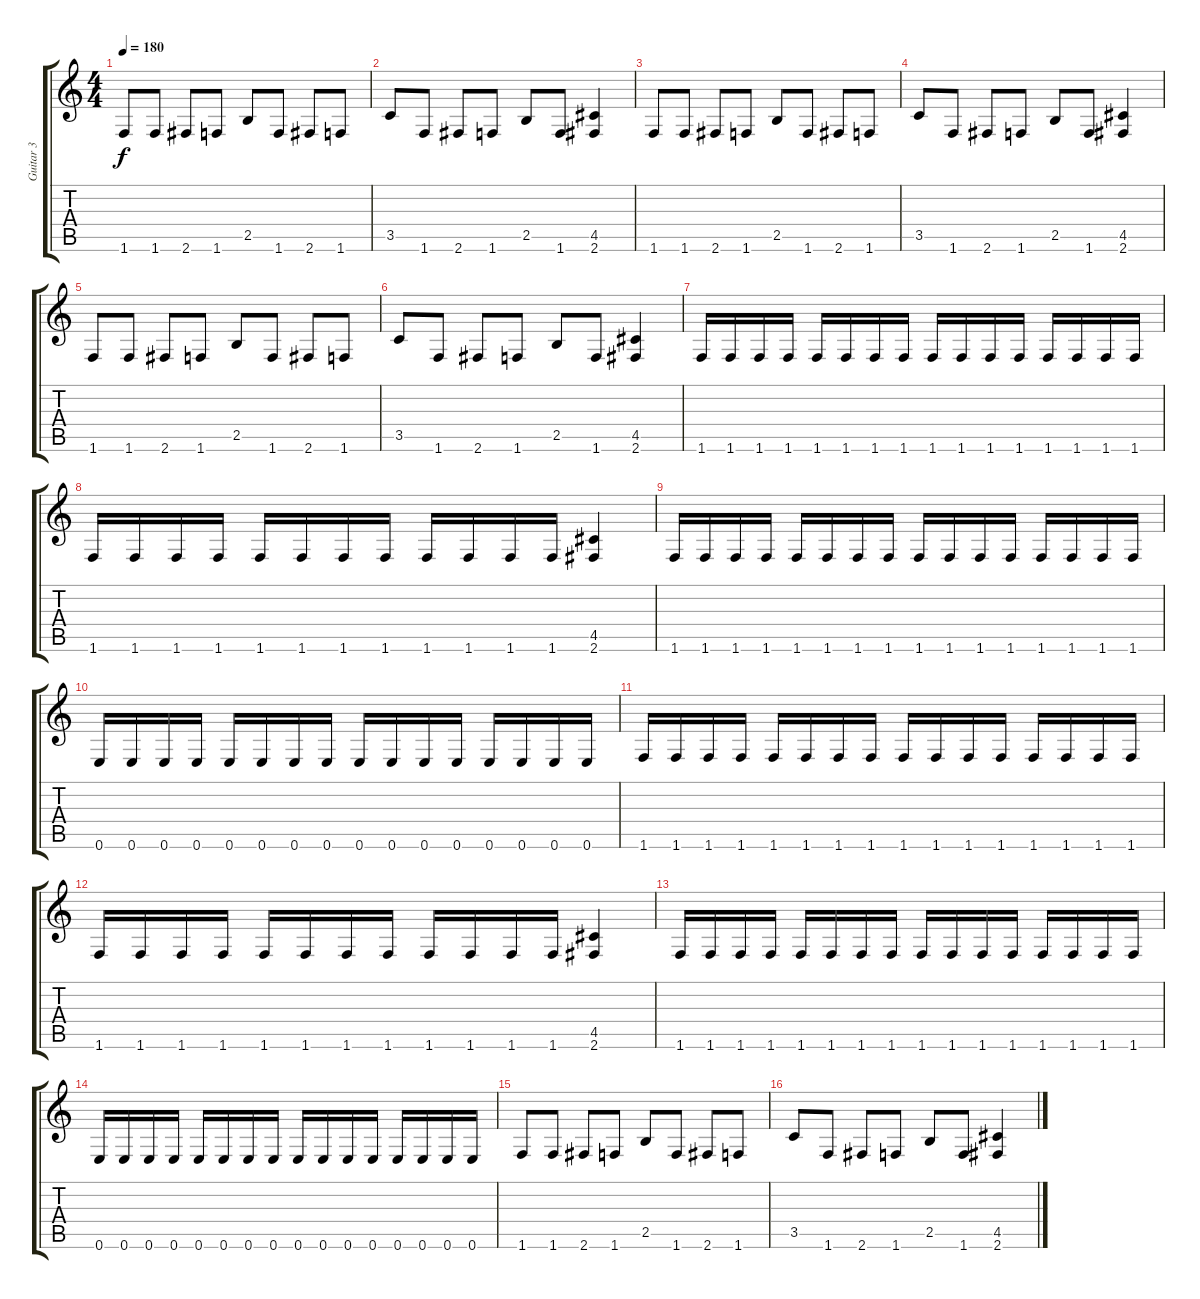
\track ("Guitar 3" "Guitar 3") {instrument distortionguitar}
\staff {score tabs}
\tuning (E4 B3 G3 D3 A2 E2) {hide}
\ts (4 4)
\tempo 180
\clef g2
\ks c
1.6.8{dy f} 1.6.8 2.6.8 1.6.8 2.5.8 1.6.8 2.6.8 1.6.8 |
3.5.8 1.6.8 2.6.8 1.6.8 2.5.8 1.6.8 (4.5 2.6).4 |
1.6.8 1.6.8 2.6.8 1.6.8 2.5.8 1.6.8 2.6.8 1.6.8 |
3.5.8 1.6.8 2.6.8 1.6.8 2.5.8 1.6.8 (4.5 2.6).4 |
1.6.8 1.6.8 2.6.8 1.6.8 2.5.8 1.6.8 2.6.8 1.6.8 |
3.5.8 1.6.8 2.6.8 1.6.8 2.5.8 1.6.8 (4.5 2.6).4 |
1.6.16 1.6.16 1.6.16 1.6.16 1.6.16 1.6.16 1.6.16 1.6.16 1.6.16 1.6.16 1.6.16 1.6.16 1.6.16 1.6.16 1.6.16 1.6.16 |
1.6.16 1.6.16 1.6.16 1.6.16 1.6.16 1.6.16 1.6.16 1.6.16 1.6.16 1.6.16 1.6.16 1.6.16 (4.5 2.6).4 |
1.6.16 1.6.16 1.6.16 1.6.16 1.6.16 1.6.16 1.6.16 1.6.16 1.6.16 1.6.16 1.6.16 1.6.16 1.6.16 1.6.16 1.6.16 1.6.16 |
0.6.16 0.6.16 0.6.16 0.6.16 0.6.16 0.6.16 0.6.16 0.6.16 0.6.16 0.6.16 0.6.16 0.6.16 0.6.16 0.6.16 0.6.16 0.6.16 |
1.6.16 1.6.16 1.6.16 1.6.16 1.6.16 1.6.16 1.6.16 1.6.16 1.6.16 1.6.16 1.6.16 1.6.16 1.6.16 1.6.16 1.6.16 1.6.16 |
1.6.16 1.6.16 1.6.16 1.6.16 1.6.16 1.6.16 1.6.16 1.6.16 1.6.16 1.6.16 1.6.16 1.6.16 (4.5 2.6).4 |
1.6.16 1.6.16 1.6.16 1.6.16 1.6.16 1.6.16 1.6.16 1.6.16 1.6.16 1.6.16 1.6.16 1.6.16 1.6.16 1.6.16 1.6.16 1.6.16 |
0.6.16 0.6.16 0.6.16 0.6.16 0.6.16 0.6.16 0.6.16 0.6.16 0.6.16 0.6.16 0.6.16 0.6.16 0.6.16 0.6.16 0.6.16 0.6.16 |
1.6.8 1.6.8 2.6.8 1.6.8 2.5.8 1.6.8 2.6.8 1.6.8 |
3.5.8 1.6.8 2.6.8 1.6.8 2.5.8 1.6.8 (4.5 2.6).4
